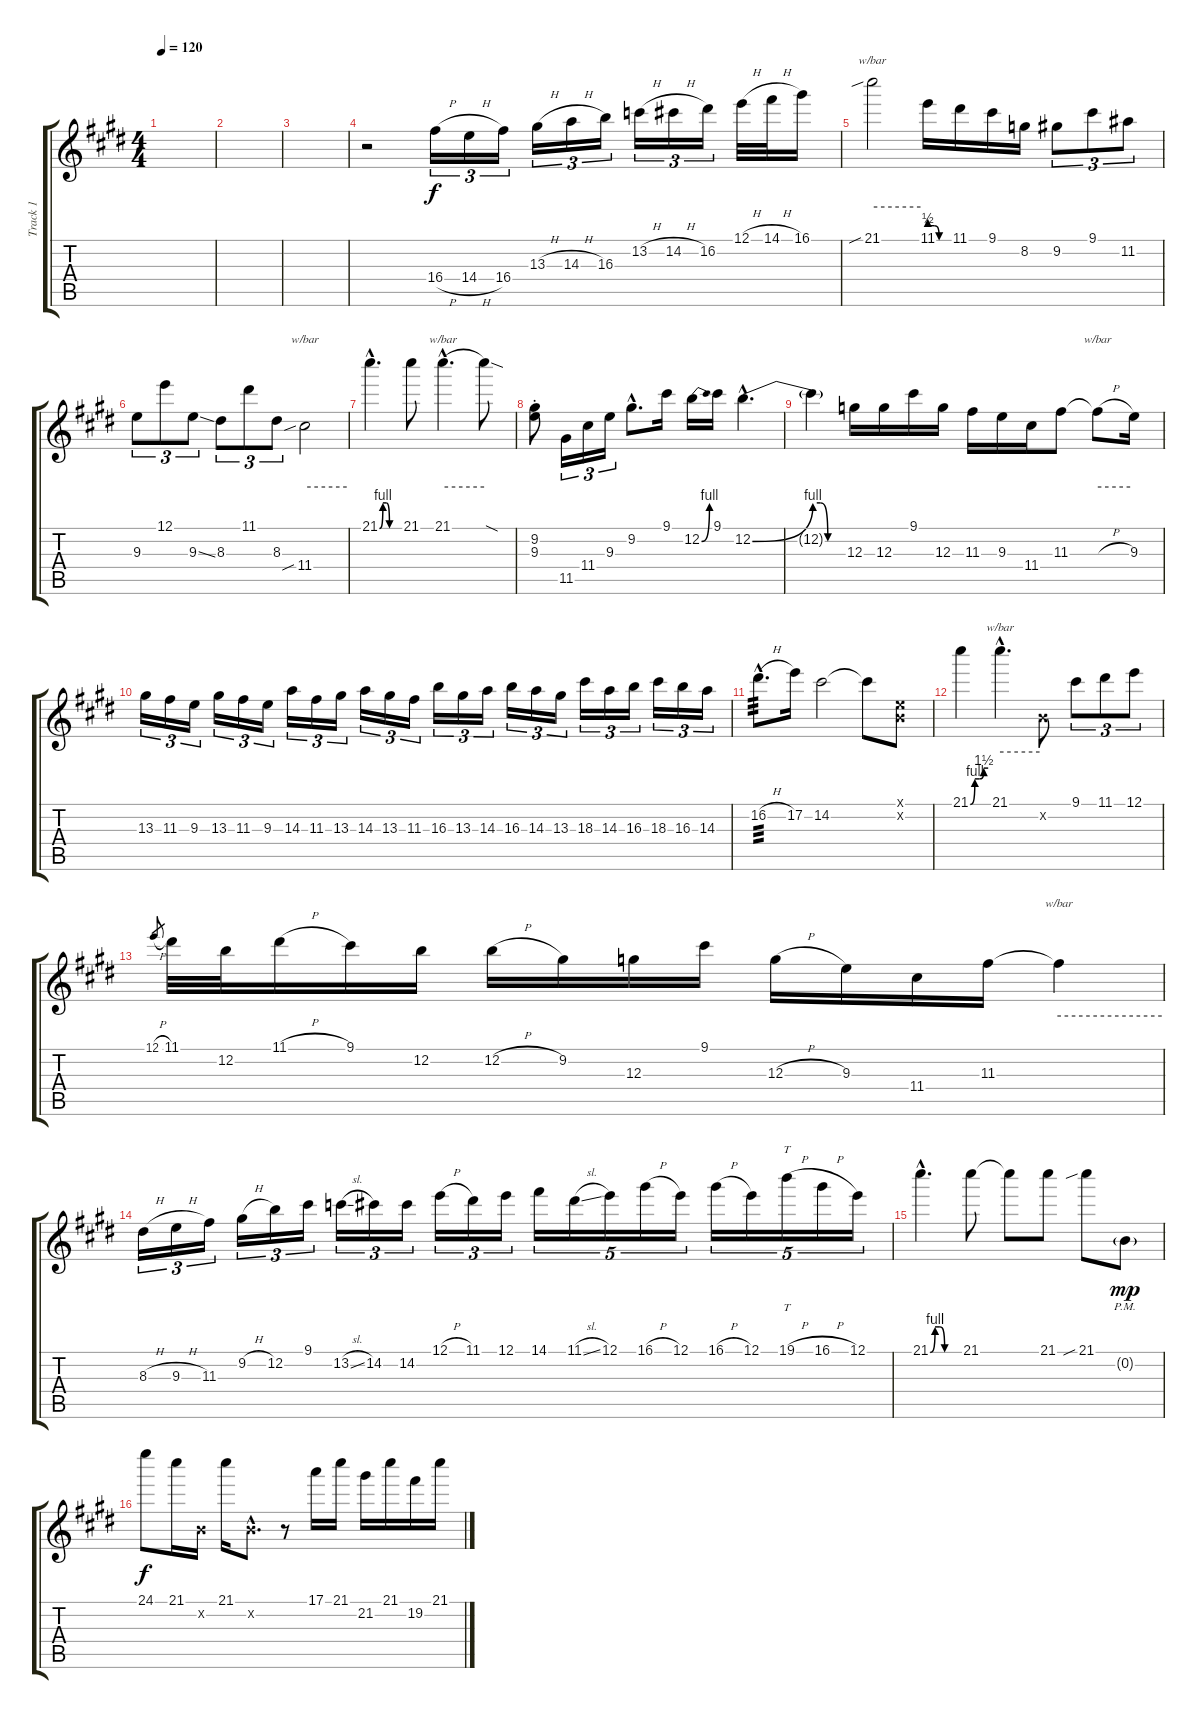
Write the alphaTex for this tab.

\track ("Track 1" "Track 1") {instrument overdrivenguitar}
\staff {score tabs}
\tuning (E4 B3 G3 D3 A2 E2) {hide}
\ts (4 4)
\tempo 120
\clef g2
\ks e
|
|
|
r.2 16.4{h}.16{tu (3 2)} 14.4{h}.16{tu (3 2)} 16.4.16{tu (3 2)} 13.3{h}.16{tu (3 2)} 14.3{h}.16{tu (3 2)} 16.3.16{tu (3 2)} 13.2{h}.16{tu (3 2)} 14.2{h}.16{tu (3 2)} 16.2.16{tu (3 2)} 12.1{h}.32 14.1{h}.32 16.1.16 |
21.1{sib}.2{tbe (hold default 0 0 60 0)} 11.1{be (custom 0 2 15 2 30 0 60 0)}.16 11.1.16 9.1.16 8.2.16 9.2.8{tu (3 2)} 9.1.8{tu (3 2)} 11.2.8{tu (3 2)} |
9.3.8{tu (3 2)} 12.1.8{tu (3 2)} 9.3{ss}.8{tu (3 2)} 8.3.8{tu (3 2)} 11.1.8{tu (3 2)} 8.3.8{tu (3 2)} 11.4{sib}.2{tbe (hold default 0 0 60 0)} |
21.1{be (custom 0 0 10 4 20 4 30 0 60 0) hac}.4{d} 21.1.8 21.1{hac}.4{d tbe (hold default 0 0 60 0)} 21.1{sod t}.8 |
(9.2{st} 9.3{st}).8 11.5.16{tu (3 2)} 11.4.16{tu (3 2)} 9.3.16{tu (3 2)} 9.2{hac}.8{d} 9.1.16 12.2{be (bend 0 0 60 4)}.16 9.1.16 12.2{be (bend 0 0 60 4) hac}.4{d} |
12.2{be (custom 0 4 15 4 30 0 60 0) t}.4 12.3.16 12.3.16 9.1.16 12.3.16 11.3.16 9.3.16 11.4.16 11.3.8 11.3{h t}.8{tbe (hold default 0 0 60 0)} 9.3.16 |
13.3.16{tu (3 2)} 11.3.16{tu (3 2)} 9.3.16{tu (3 2)} 13.3.16{tu (3 2)} 11.3.16{tu (3 2)} 9.3.16{tu (3 2)} 14.3.16{tu (3 2)} 11.3.16{tu (3 2)} 13.3.16{tu (3 2)} 14.3.16{tu (3 2)} 13.3.16{tu (3 2)} 11.3.16{tu (3 2)} 16.3.16{tu (3 2)} 13.3.16{tu (3 2)} 14.3.16{tu (3 2)} 16.3.16{tu (3 2)} 14.3.16{tu (3 2)} 13.3.16{tu (3 2)} 18.3.16{tu (3 2)} 14.3.16{tu (3 2)} 16.3.16{tu (3 2)} 18.3.16{tu (3 2)} 16.3.16{tu (3 2)} 14.3.16{tu (3 2)} |
16.2{h hac}.8{d tp 3} 17.2.16 14.2.2 14.2{t}.8 (0.1{x} 0.2{x}).8 |
21.1{be (custom 0 0 15 4 30 4 45 6 60 6)}.4 21.1{hac}.4{d tbe (hold default 0 0 60 0)} 0.2{x}.8 9.1.8{tu (3 2)} 11.1.8{tu (3 2)} 12.1.8{tu (3 2)} |
12.1{h}.8{gr} 11.1.32 12.2.32 11.1{h}.16 9.1.16 12.2.16 12.2{h}.16 9.2.16 12.3.16 9.1.16 12.3{h}.16 9.3.16 11.4.16 11.3.16 11.3{t}.4{tbe (hold default 0 0 60 0)} |
8.3{h}.16{tu (3 2)} 9.3{h}.16{tu (3 2)} 11.3.16{tu (3 2)} 9.2{h}.16{tu (3 2)} 12.2.16{tu (3 2)} 9.1.16{tu (3 2)} 13.2{sl}.16{tu (3 2)} 14.2.16{tu (3 2)} 14.2.16{tu (3 2)} 12.1{h}.16{tu (3 2)} 11.1.16{tu (3 2)} 12.1.16{tu (3 2)} 14.1.16{tu (5 4)} 11.1{sl}.16{tu (5 4)} 12.1.16{tu (5 4)} 16.1{h}.16{tu (5 4)} 12.1.16{tu (5 4)} 16.1{h}.16{tu (5 4)} 12.1.16{tu (5 4)} 19.1{h}.16{tt tu (5 4)} 16.1{h}.16{tu (5 4)} 12.1.16{tu (5 4)} |
21.1{be (custom 0 0 10 4 20 4 30 0 60 0) hac}.4{d} 21.1.8 21.1{t}.8 21.1.8 21.1{sib}.8 0.2{g pm}.8{dy mp} |
24.1.8{dy f} 21.1.16 0.2{x}.16 21.1.16 0.2{hac x}.8{d} r.8 17.1.16 21.1.16 21.2.16 21.1.16 19.2.16 21.1.16
